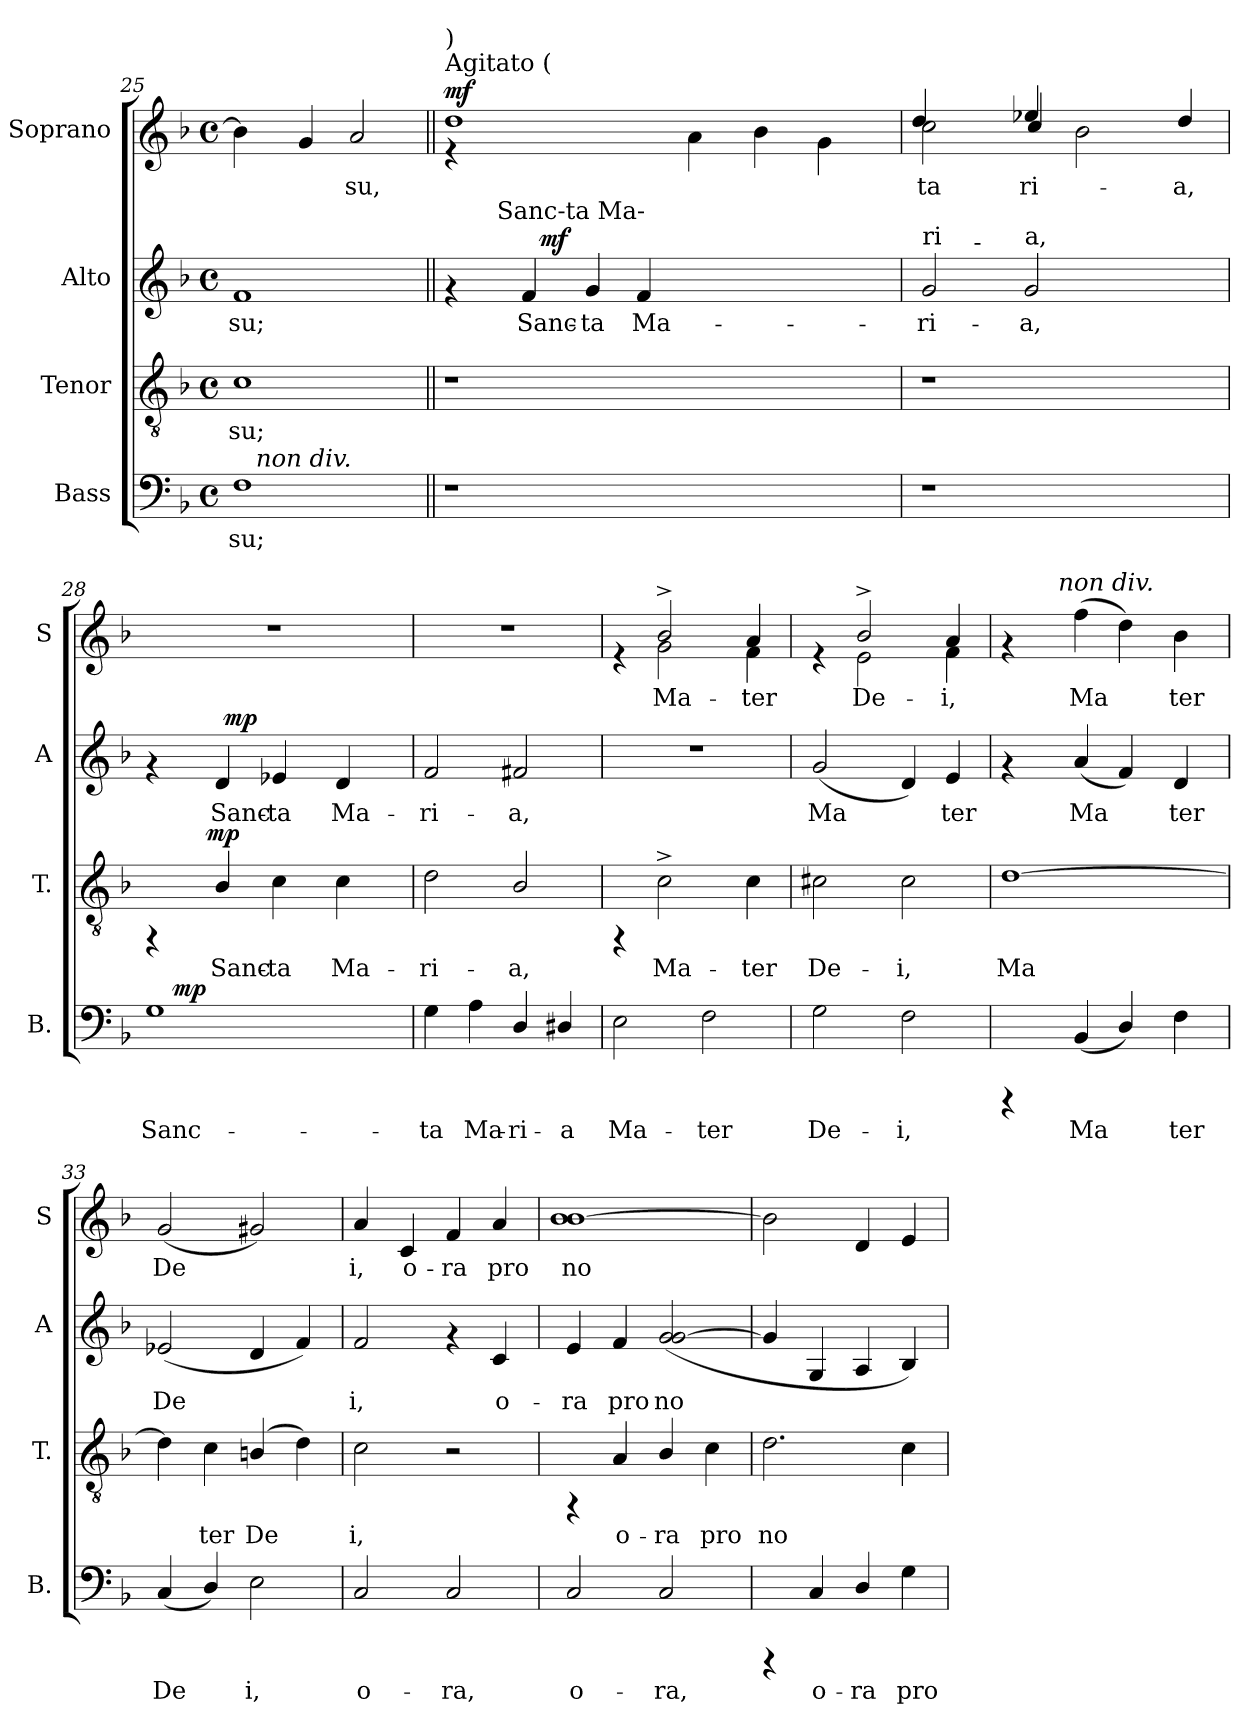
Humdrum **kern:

**kern	**text	**dynam	**kern	**text	**dynam	**kern	**text	**dynam	**kern	**text	**dynam
*part4	*part4	*part4	*part3	*part3	*part3	*part2	*part2	*part2	*part1	*part1	*part1
*staff4	*staff4	*staff4	*staff3	*staff3	*staff3	*staff2	*staff2	*staff2	*staff1	*staff1	*staff1
*I"Bass	*	*	*I"Tenor	*	*	*I"Alto	*	*	*I"Soprano	*	*
*I'B.	*	*	*I'T.	*	*	*I'A	*	*	*I'S	*	*
*clefF4	*	*	*clefGv2	*	*	*clefG2	*	*	*clefG2	*	*
*k[b-]	*	*	*k[b-]	*	*	*k[b-]	*	*	*k[b-]	*	*
*F:	*	*	*F:	*	*	*F:	*	*	*F:	*	*
*M4/4	*	*	*M4/4	*	*	*M4/4	*	*	*M4/4	*	*
*met(c)	*	*	*met(c)	*	*	*met(c)	*	*	*met(c)	*	*
=25	=25	=25	=25	=25	=25	=25	=25	=25	=25	=25	=25
!	!LO:LY:b:cj	!	!	!LO:LY:b:cj	!	!	!LO:LY:b:cj	!	!	!LO:LY:b:cj	!
*^	*	*	*	*	*	*	*	*	*	*	*
1F	16ryy	-su;	.	1c	-su;	.	1f	-su;	.	4b-\]	--	.
!	!LO:TX:a:i:t=non div.	!	!	!	!	!	!	!	!	!	!	!
.	2...ryy	.	.	.	.	.	.	.	.	.	.	.
!	!	!	!	!	!	!	!	!	!	!	!LO:LY:b:cj	!
.	.	.	.	.	.	.	.	.	.	4g/	--	.
!	!	!	!	!	!	!	!	!	!	!	!LO:LY:b:cj	!
.	.	.	.	.	.	.	.	.	.	2a/	-su,	.
*v	*v	*	*	*	*	*	*	*	*	*	*	*
=26||	=26||	=26||	=26||	=26||	=26||	=26||	=26||	=26||	=26||	=26||	=26||
*	*	*	*	*	*	*	*	*	*MM120	*	*
*^	*	*	*	*	*	*	*	*	*^	*	*
!	!	!	!	!	!	!	!	!	!	!LO:TX:a:t=Agitato (	!	!	!
!	!	!	!	!	!	!	!	!	!	!LO:TX:a:t=)	!	!	!
!	!	!	!	!	!	!	!	!	!	!	!	!	!LO:DY:a
*	*	*	*	*	*	*	*^	*	*	*	*	*	*
*v	*v	*	*	*	*	*	*	*^	*	*	*	*	*	*
1r	.	.	1r	.	.	4rf	4ryy	8ryy	.	.	1dd	4rd	.	mf
.	.	.	.	.	.	.	.	32.ryy	.	.	.	.	.	.
!	!	!	!	!	!	!	!	!LO:TX:a:t=Sanc-ta Ma-	!	!	!	!	!	!
.	.	.	.	.	.	.	.	1ryy	.	.	.	.	.	.
!	!	!	!	!	!	!	!	!	!LO:LY:b:cj	!	!	!	!	!
.	.	.	.	.	.	4f/	32.ryy	.	Sanc-	.	.	1.ryy	.	.
!	!	!	!	!	!	!	!	!	!	!LO:DY:a	!	!	!	!
.	.	.	.	.	.	.	1ryy	.	.	mf	.	.	.	.
!	!	!	!	!	!	!	!	!	!LO:LY:b:cj	!	!	!	!	!
.	.	.	.	.	.	4g/	.	.	-ta	.	.	.	.	.
!	!	!	!	!	!	!	!	!	!LO:LY:b:cj	!	!	!	!	!
.	.	.	.	.	.	4f/	.	.	Ma-	.	.	.	.	.
!	!	!	!	!	!	!	!	!	!	!	!	!	!LO:LY:b:cj	!
2.ryy	.	.	2.ryy	.	.	2.ryy	.	.	.	.	4a\	.	-	.
.	.	.	.	.	.	.	.	2ryy	.	.	.	.	.	.
!	!	!	!	!	!	!	!	!	!	!	!	!	!LO:LY:b:cj	!
.	.	.	.	.	.	.	.	.	.	.	4b-\	.	--	.
.	.	.	.	.	.	.	4ryy	.	.	.	.	.	.	.
!	!	!	!	!	!	!	!	!	!	!	!	!	!LO:LY:b:cj	!
.	.	.	.	.	.	.	.	.	.	.	4g\	.	--	.
.	.	.	.	.	.	.	8ryy	.	.	.	.	.	.	.
.	.	.	.	.	.	.	16ryy	16ryy	.	.	.	.	.	.
.	.	.	.	.	.	.	64ryy	64ryy	.	.	.	.	.	.
!!LO:LB:g=z	!!
=27	=27	=27	=27	=27	=27	=27	=27	=27	=27	=27	=27	=27	=27	=27
!	!	!	!	!	!	!LO:TX:a:t=ri	!	!	!	!	!	!	!	!
!	!	!	!	!	!	!	!	!	!LO:LY:b:cj	!	!	!	!LO:LY:b:cj	!
*	*	*	*	*	*	*	*v	*v	*	*	*	*	*	*
1r	.	.	1r	.	.	2g/	4ryy	-ri-	.	2cc\	4dd/	-ta	.
!	!	!	!	!	!	!	!LO:TX:a:t=-	!	!	!	!	!	!
.	.	.	.	.	.	.	1ryy	.	.	.	4ryy	.	.
!	!	!	!	!	!	!LO:TX:a:t=a,	!	!	!	!	!	!	!
!	!	!	!	!	!	!	!	!LO:LY:b:cj	!	!	!	!LO:LY:b:cj	!
!	!	!	!	!	!	!	!	!	!	!	!	!LO:LY:b:cj	!
.	.	.	.	.	.	2g/	.	-a,	.	4ee-X/	4cc/	-ri-	.
.	.	.	.	.	.	.	.	.	.	2b-\	2.ryy	.	.
2ryy	.	.	2ryy	.	.	2ryy	.	.	.	.	.	.	.
!	!	!	!	!	!	!	!	!	!	!	!	!LO:LY:b:cj	!
.	.	.	.	.	.	.	4ryy	.	.	4dd/	.	-a,	.
*	*	*	*	*	*	*	*	*	*	*v	*v	*	*
=28	=28	=28	=28	=28	=28	=28	=28	=28	=28	=28	=28	=28
!	!LO:LY:b:cj	!	!	!	!	!	!	!	!	!	!	!
*^	*	*	*^	*	*	*	*	*	*	*	*	*
1G	16ryy	Sanc-	.	4rFF	8...ryy	.	.	4rf	4ryy	.	.	1r	.	.
.	64ryy	.	.	.	.	.	.	.	.	.	.	.	.	.
!	!	!	!LO:DY:a	!	!	!	!	!	!	!	!	!	!	!
.	2ryy	.	mp	.	.	.	.	.	.	.	.	.	.	.
!	!	!	!	!	!	!	!LO:DY:a	!	!	!	!	!	!	!
.	.	.	.	.	2ryy	.	mp	.	.	.	.	.	.	.
!	!	!	!	!	!	!LO:LY:b:cj	!	!	!	!LO:LY:b:cj	!	!	!	!
.	.	.	.	4B-/	.	Sanc-	.	4d/	64ryy	Sanc-	.	.	.	.
!	!	!	!	!	!	!	!	!	!	!	!LO:DY:a	!	!	!
.	.	.	.	.	.	.	.	.	2ryy	.	mp	.	.	.
!	!	!	!	!	!	!LO:LY:b:cj	!	!	!	!LO:LY:b:cj	!	!	!	!
.	.	.	.	4c\	.	-ta	.	4e-X/	.	-ta	.	.	.	.
.	4ryy	.	.	.	.	.	.	.	.	.	.	.	.	.
.	.	.	.	.	4ryy	.	.	.	.	.	.	.	.	.
!	!	!	!	!	!	!LO:LY:b:cj	!	!	!	!LO:LY:b:cj	!	!	!	!
.	.	.	.	4c\	.	Ma-	.	4d/	.	Ma-	.	.	.	.
.	.	.	.	.	.	.	.	.	8...ryy	.	.	.	.	.
.	8ryy	.	.	.	.	.	.	.	.	.	.	.	.	.
.	32.ryy	.	.	.	.	.	.	.	.	.	.	.	.	.
.	.	.	.	.	64ryy	.	.	.	.	.	.	.	.	.
=29	=29	=29	=29	=29	=29	=29	=29	=29	=29	=29	=29	=29	=29	=29
!	!	!LO:LY:b:cj	!	!	!	!LO:LY:b:cj	!	!	!	!LO:LY:b:cj	!	!	!	!
*v	*v	*	*	*	*	*	*	*v	*v	*	*	*	*	*
*	*	*	*v	*v	*	*	*	*	*	*	*	*
4G\	-ta	.	2d\	-ri-	.	2f/	-ri-	.	1r	.	.
!	!LO:LY:b:cj	!	!	!	!	!	!	!	!	!	!
4A\	Ma-	.	.	.	.	.	.	.	.	.	.
!	!LO:LY:b:cj	!	!	!LO:LY:b:cj	!	!	!LO:LY:b:cj	!	!	!	!
4D/	-ri-	.	2B-/	-a,	.	2f#X/	-a,	.	.	.	.
!	!LO:LY:b:cj	!	!	!	!	!	!	!	!	!	!
4D#X/	-a	.	.	.	.	.	.	.	.	.	.
=30	=30	=30	=30	=30	=30	=30	=30	=30	=30	=30	=30
!	!LO:LY:b:cj	!	!	!	!	!	!	!	!	!	!
*	*	*	*	*	*	*	*	*	*^	*	*
2E\	Ma-	.	4rFF	.	.	1r	.	.	4rd	4ryy	.	.
!	!	!	!	!LO:LY:b:cj	!	!	!	!	!	!	!LO:LY:b:cj	!
.	.	.	2c^>\	Ma-	.	.	.	.	2b-^>/	2g\	Ma-	.
!	!LO:LY:b:cj	!	!	!	!	!	!	!	!	!	!	!
2F\	-ter	.	.	.	.	.	.	.	.	.	.	.
!	!	!	!	!LO:LY:b:cj	!	!	!	!	!	!	!LO:LY:b:cj	!
.	.	.	4c\	-ter	.	.	.	.	4a/	4f\	-ter	.
=31	=31	=31	=31	=31	=31	=31	=31	=31	=31	=31	=31	=31
!	!LO:LY:b:cj	!	!	!LO:LY:b:cj	!	!	!LO:LY:b:cj	!	!	!	!	!
2G\	De-	.	2c#X\	De-	.	(<2g/	Ma-	.	4rd	4ryy	.	.
!	!	!	!	!	!	!	!	!	!	!	!LO:LY:b:cj	!
.	.	.	.	.	.	.	.	.	2b-^>/	2e\	De-	.
!	!LO:LY:b:cj	!	!	!LO:LY:b:cj	!	!	!LO:LY:b:cj	!	!	!	!	!
2F\	-i,	.	2c#\	-i,	.	4d/)	--	.	.	.	.	.
!	!	!	!	!	!	!	!LO:LY:b:cj	!	!	!	!LO:LY:b:cj	!
.	.	.	.	.	.	4e/	-ter	.	4a/	4f\	-i,	.
=32	=32	=32	=32	=32	=32	=32	=32	=32	=32	=32	=32	=32
!	!	!	!	!LO:LY:b:cj	!	!	!	!	!	!	!	!
4rCCC	.	.	[>1d	Ma-	.	4rf	.	.	4rf	8ryy	.	.
.	.	.	.	.	.	.	.	.	.	16ryy	.	.
.	.	.	.	.	.	.	.	.	.	64ryy	.	.
!	!	!	!	!	!	!	!	!	!	!LO:TX:a:i:t=non div.	!	!
.	.	.	.	.	.	.	.	.	.	2ryy	.	.
!	!LO:LY:b:cj	!	!	!	!	!	!LO:LY:b:cj	!	!	!	!LO:LY:b:cj	!
(<4BB-/	Ma-	.	.	.	.	(<4a/	Ma-	.	(>4ff\	.	Ma-	.
!	!LO:LY:b:cj	!	!	!	!	!	!LO:LY:b:cj	!	!	!	!LO:LY:b:cj	!
4D/)	--	.	.	.	.	4f/)	--	.	4dd\)	.	--	.
.	.	.	.	.	.	.	.	.	.	4ryy	.	.
!	!LO:LY:b:cj	!	!	!	!	!	!LO:LY:b:cj	!	!	!	!LO:LY:b:cj	!
4F\	-ter	.	.	.	.	4d/	-ter	.	4b-\	.	-ter	.
.	.	.	.	.	.	.	.	.	.	32.ryy	.	.
=33	=33	=33	=33	=33	=33	=33	=33	=33	=33	=33	=33	=33
!	!LO:LY:b:cj	!	!	!LO:LY:b:cj	!	!	!LO:LY:b:cj	!	!	!	!LO:LY:b:cj	!
*	*	*	*	*	*	*	*	*	*v	*v	*	*
(<4C/	De-	.	4d\]	--	.	(<2e-X/	De-	.	(<2g/	De-	.
!	!LO:LY:b:cj	!	!	!LO:LY:b:cj	!	!	!	!	!	!	!
4D/)	--	.	4c\	-ter	.	.	.	.	.	.	.
!	!LO:LY:b:cj	!	!	!LO:LY:b:cj	!	!	!LO:LY:b:cj	!	!	!LO:LY:b:cj	!
2E\	-i,	.	(<4Bn/	De-	.	4d/	--	.	2g#X/)	--	.
!	!	!	!	!LO:LY:b:cj	!	!	!LO:LY:b:cj	!	!	!	!
.	.	.	4d\)	--	.	4f/)	--	.	.	.	.
!!LO:PB:g=z
=34	=34	=34	=34	=34	=34	=34	=34	=34	=34	=34	=34
!	!LO:LY:b:cj	!	!	!LO:LY:b:cj	!	!	!LO:LY:b:cj	!	!	!LO:LY:b:cj	!
2C/	o-	.	2c\	-i,	.	2f/	-i,	.	4a/	-i,	.
!	!	!	!	!	!	!	!	!	!	!LO:LY:b:cj	!
.	.	.	.	.	.	.	.	.	4c/	o-	.
!	!LO:LY:b:cj	!	!	!	!	!	!	!	!	!LO:LY:b:cj	!
2C/	-ra,	.	2r	.	.	4rf	.	.	4f/	-ra	.
!	!	!	!	!	!	!	!LO:LY:b:cj	!	!	!LO:LY:b:cj	!
.	.	.	.	.	.	4c/	o-	.	4a/	pro	.
=35	=35	=35	=35	=35	=35	=35	=35	=35	=35	=35	=35
!	!LO:LY:b:cj	!	!	!	!	!	!LO:LY:b:cj	!	!	!LO:LY:b:cj	!
2C/	o-	.	4rFF	.	.	4e/	-ra	.	1b- [>1b-	no-	.
!	!	!	!	!LO:LY:b:cj	!	!	!LO:LY:b:cj	!	!	!	!
.	.	.	4A/	o-	.	4f/	pro	.	.	.	.
!	!LO:LY:b:cj	!	!	!LO:LY:b:cj	!	!	!LO:LY:b:cj	!	!	!	!
2C/	-ra,	.	4B-/	-ra	.	(<2g/ [<2g/	no-	.	.	.	.
!	!	!	!	!LO:LY:b:cj	!	!	!	!	!	!	!
.	.	.	4c\	pro	.	.	.	.	.	.	.
=36	=36	=36	=36	=36	=36	=36	=36	=36	=36	=36	=36
!	!	!	!	!LO:LY:b:cj	!	!	!LO:LY:b:cj	!	!	!LO:LY:b:cj	!
4rCCC	.	.	2.d\	no-	.	4g/]	--	.	2b-\]	--	.
!	!LO:LY:b:cj	!	!	!	!	!	!LO:LY:b:cj	!	!	!	!
4C/	o-	.	.	.	.	4G/	--	.	.	.	.
!	!LO:LY:b:cj	!	!	!	!	!	!LO:LY:b:cj	!	!	!LO:LY:b:cj	!
4D/	-ra	.	.	.	.	4A/	--	.	4d/	--	.
!	!LO:LY:b:cj	!	!	!LO:LY:b:cj	!	!	!LO:LY:b:cj	!	!	!LO:LY:b:cj	!
4G\	pro	.	4c\	--	.	4B-/)	--	.	4e/	--	.
=	=	=	=	=	=	=	=	=	=	=	=
*-	*-	*-	*-	*-	*-	*-	*-	*-	*-	*-	*-
